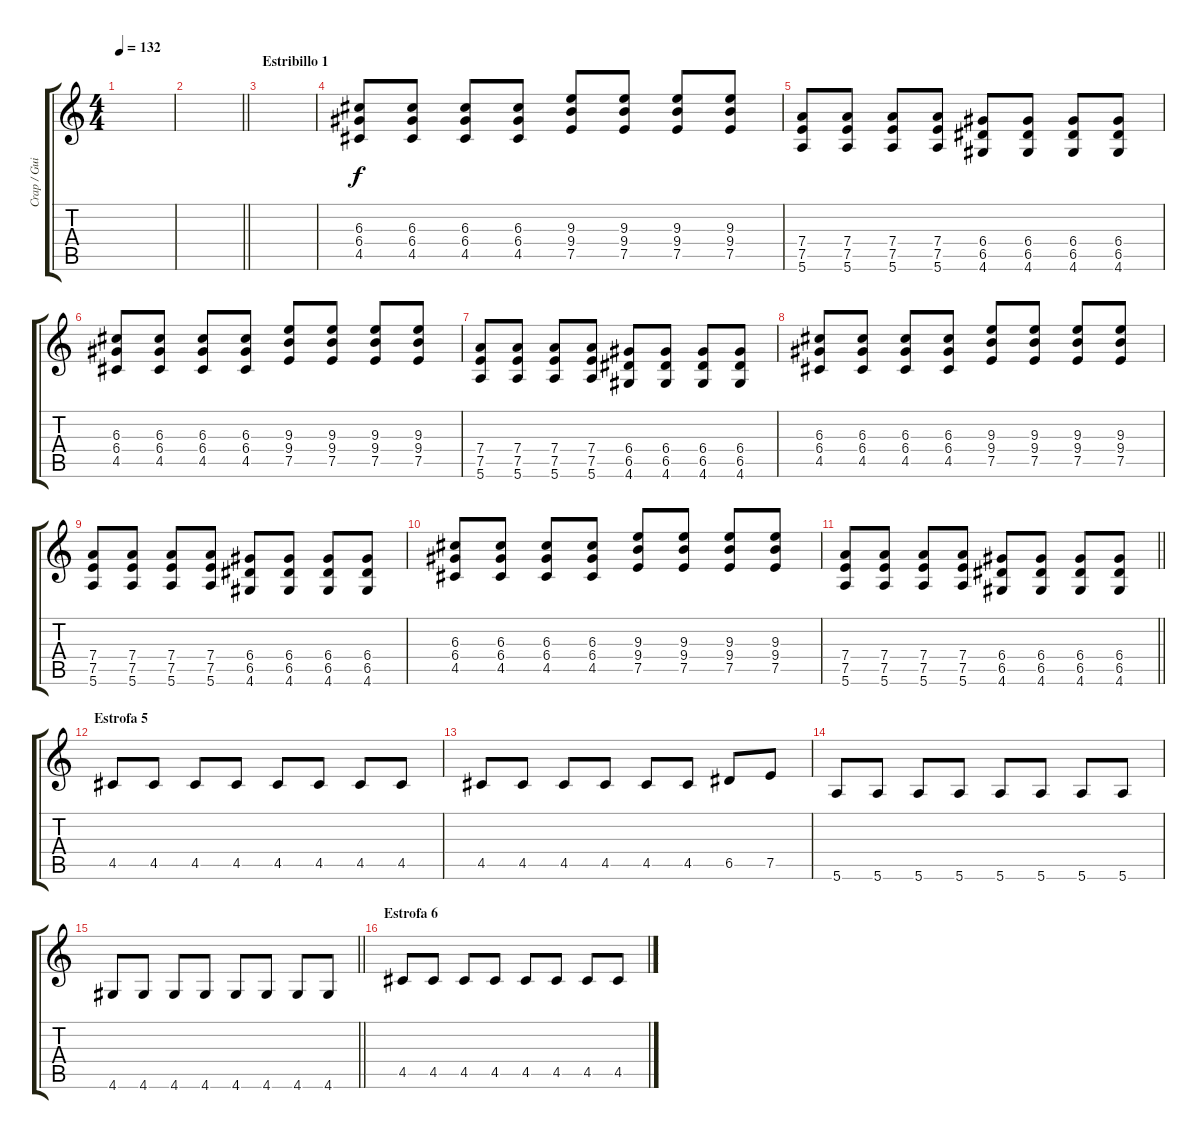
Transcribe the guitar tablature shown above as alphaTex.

\track ("Crap / Guitarra ritmica" "Crap / Gui") {instrument overdrivenguitar}
\staff {score tabs}
\tuning (E4 B3 G3 D3 A2 E2) {hide}
\ts (4 4)
\tempo 132
\clef g2
\ks c
|
\barLineRight lightlight
|
\section ("" "Estribillo 1")
|
(6.3 6.4 4.5).8 (6.3 6.4 4.5).8 (6.3 6.4 4.5).8 (6.3 6.4 4.5).8 (9.3 9.4 7.5).8 (9.3 9.4 7.5).8 (9.3 9.4 7.5).8 (9.3 9.4 7.5).8 |
(7.4 7.5 5.6).8 (7.4 7.5 5.6).8 (7.4 7.5 5.6).8 (7.4 7.5 5.6).8 (6.4 6.5 4.6).8 (6.4 6.5 4.6).8 (6.4 6.5 4.6).8 (6.4 6.5 4.6).8 |
(6.3 6.4 4.5).8 (6.3 6.4 4.5).8 (6.3 6.4 4.5).8 (6.3 6.4 4.5).8 (9.3 9.4 7.5).8 (9.3 9.4 7.5).8 (9.3 9.4 7.5).8 (9.3 9.4 7.5).8 |
(7.4 7.5 5.6).8 (7.4 7.5 5.6).8 (7.4 7.5 5.6).8 (7.4 7.5 5.6).8 (6.4 6.5 4.6).8 (6.4 6.5 4.6).8 (6.4 6.5 4.6).8 (6.4 6.5 4.6).8 |
(6.3 6.4 4.5).8 (6.3 6.4 4.5).8 (6.3 6.4 4.5).8 (6.3 6.4 4.5).8 (9.3 9.4 7.5).8 (9.3 9.4 7.5).8 (9.3 9.4 7.5).8 (9.3 9.4 7.5).8 |
(7.4 7.5 5.6).8 (7.4 7.5 5.6).8 (7.4 7.5 5.6).8 (7.4 7.5 5.6).8 (6.4 6.5 4.6).8 (6.4 6.5 4.6).8 (6.4 6.5 4.6).8 (6.4 6.5 4.6).8 |
(6.3 6.4 4.5).8 (6.3 6.4 4.5).8 (6.3 6.4 4.5).8 (6.3 6.4 4.5).8 (9.3 9.4 7.5).8 (9.3 9.4 7.5).8 (9.3 9.4 7.5).8 (9.3 9.4 7.5).8 |
\barLineRight lightlight
(7.4 7.5 5.6).8 (7.4 7.5 5.6).8 (7.4 7.5 5.6).8 (7.4 7.5 5.6).8 (6.4 6.5 4.6).8 (6.4 6.5 4.6).8 (6.4 6.5 4.6).8 (6.4 6.5 4.6).8 |
\section ("" "Estrofa 5")
4.5.8 4.5.8 4.5.8 4.5.8 4.5.8 4.5.8 4.5.8 4.5.8 |
4.5.8 4.5.8 4.5.8 4.5.8 4.5.8 4.5.8 6.5.8 7.5.8 |
5.6.8 5.6.8 5.6.8 5.6.8 5.6.8 5.6.8 5.6.8 5.6.8 |
\barLineRight lightlight
4.6.8 4.6.8 4.6.8 4.6.8 4.6.8 4.6.8 4.6.8 4.6.8 |
\section ("" "Estrofa 6")
4.5.8 4.5.8 4.5.8 4.5.8 4.5.8 4.5.8 4.5.8 4.5.8
